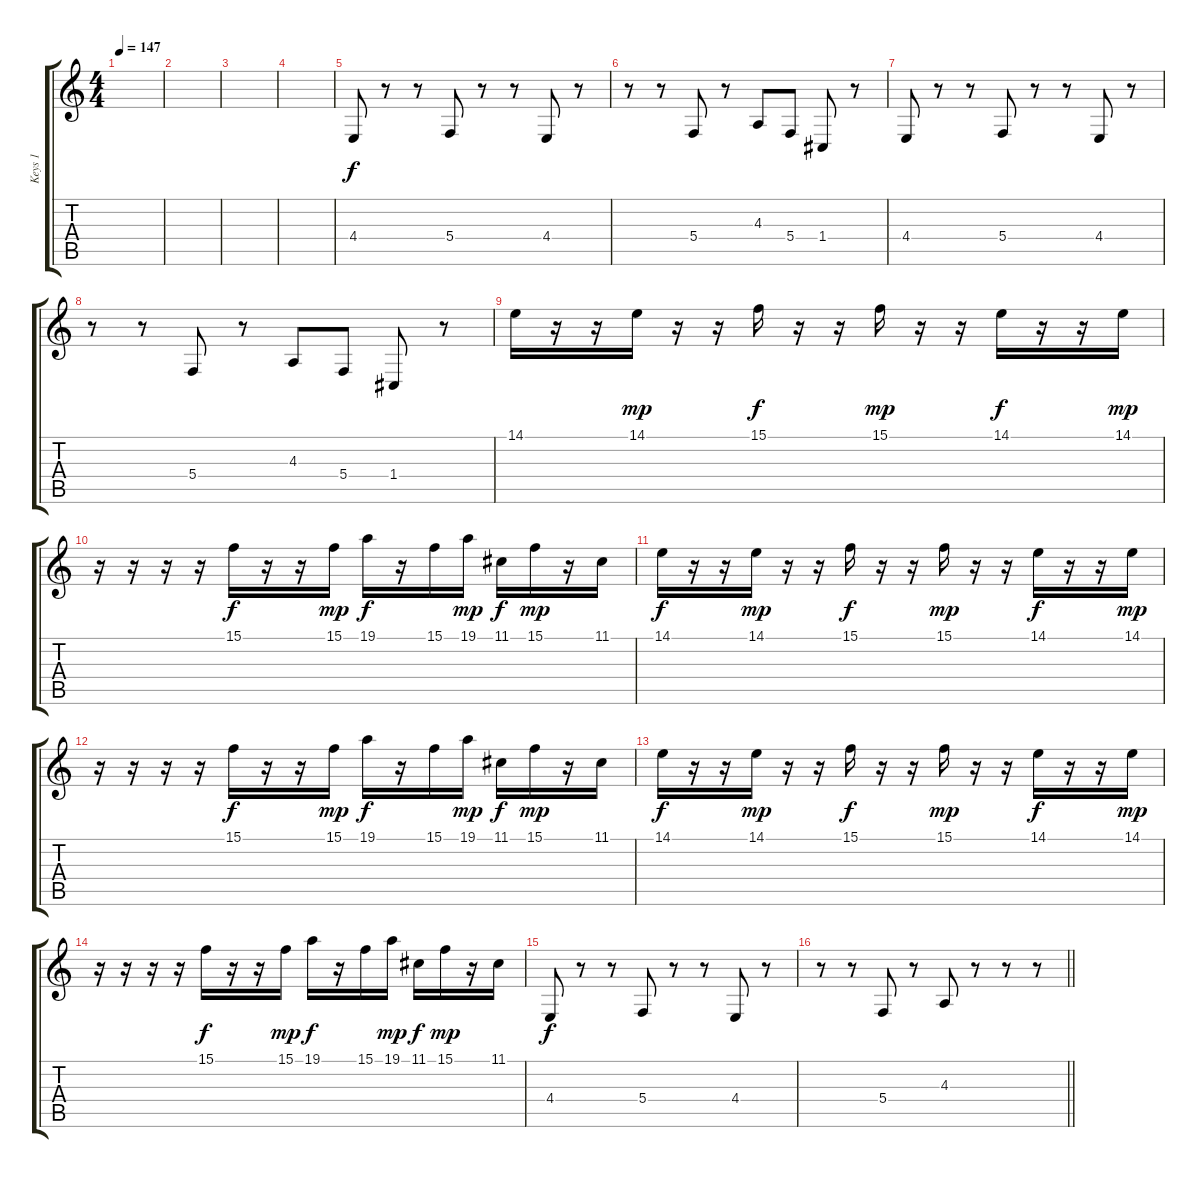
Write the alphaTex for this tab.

\track ("Keys 1" "Keys 1") {instrument lead3calliope}
\staff {score tabs}
\tuning (D4 A3 F3 C3 G2 C2) {hide}
\ts (4 4)
\tempo 147
\clef g2
\ks c
|
|
|
|
4.4.8{instrument lead2sawtooth} r.8 r.8 5.4.8 r.8 r.8 4.4.8 r.8 |
r.8 r.8 5.4.8 r.8 4.3.8 5.4.8 1.4.8 r.8 |
4.4.8 r.8 r.8 5.4.8 r.8 r.8 4.4.8 r.8 |
r.8 r.8 5.4.8 r.8 4.3.8 5.4.8 1.4.8 r.8 |
14.1.16{volume 16 instrument lead1square} r.16 r.16 14.1.16{dy mp} r.16 r.16 15.1.16{dy f} r.16 r.16 15.1.16{dy mp} r.16 r.16 14.1.16{dy f} r.16 r.16 14.1.16{dy mp} |
r.16 r.16 r.16 r.16 15.1.16{dy f} r.16 r.16 15.1.16{dy mp} 19.1.16{dy f} r.16 15.1.16 19.1.16{dy mp} 11.1.16{dy f} 15.1.16{dy mp} r.16 11.1.16 |
14.1.16{dy f} r.16 r.16 14.1.16{dy mp} r.16 r.16 15.1.16{dy f} r.16 r.16 15.1.16{dy mp} r.16 r.16 14.1.16{dy f} r.16 r.16 14.1.16{dy mp} |
r.16 r.16 r.16 r.16 15.1.16{dy f} r.16 r.16 15.1.16{dy mp} 19.1.16{dy f} r.16 15.1.16 19.1.16{dy mp} 11.1.16{dy f} 15.1.16{dy mp} r.16 11.1.16 |
14.1.16{dy f} r.16 r.16 14.1.16{dy mp} r.16 r.16 15.1.16{dy f} r.16 r.16 15.1.16{dy mp} r.16 r.16 14.1.16{dy f} r.16 r.16 14.1.16{dy mp} |
r.16 r.16 r.16 r.16 15.1.16{dy f} r.16 r.16 15.1.16{dy mp} 19.1.16{dy f} r.16 15.1.16 19.1.16{dy mp} 11.1.16{dy f} 15.1.16{dy mp} r.16 11.1.16 |
4.4.8{dy f} r.8 r.8 5.4.8 r.8 r.8 4.4.8 r.8 |
\barLineRight lightlight
r.8 r.8 5.4.8 r.8 4.3.8 r.8 r.8 r.8
